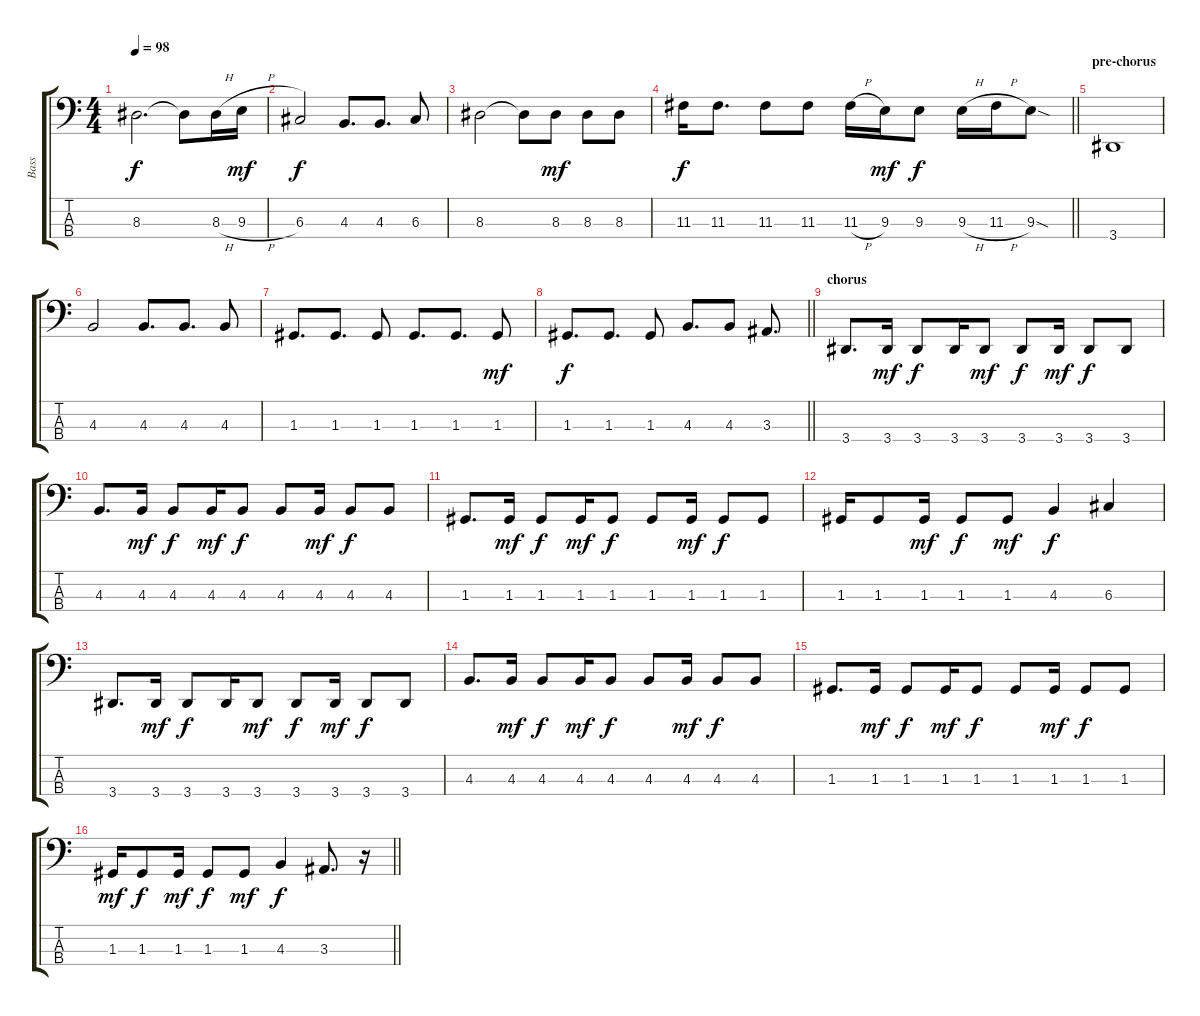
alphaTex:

\track ("Bass" "Bass") {instrument electricbassfinger}
\staff {score tabs}
\tuning (F2 C2 G1 C1) {hide}
\ts (4 4)
\tempo 98
\clef f4
\ks c
8.3.2{d dy f} 8.3{t}.8 8.3{h}.16 9.3{h}.16{dy mf} |
6.3.2{dy f} 4.3.8{d} 4.3.8{d} 6.3.8 |
8.3.2 8.3{t}.8 8.3.8{dy mf} 8.3.8 8.3.8 |
\barLineRight lightlight
11.3.16{dy f} 11.3.8{d} 11.3.8 11.3.8 11.3{h}.16 9.3.16{dy mf} 9.3.8{dy f} 9.3{h}.16 11.3{h}.16 9.3{sod}.8 |
\section ("" "pre-chorus")
3.4.1 |
4.3.2 4.3.8{d} 4.3.8{d} 4.3.8 |
1.3.8{d} 1.3.8{d} 1.3.8 1.3.8{d} 1.3.8{d} 1.3.8{dy mf} |
\barLineRight lightlight
1.3.8{d dy f} 1.3.8{d} 1.3.8 4.3.8{d} 4.3.8 3.3.8{d} |
\section ("" "chorus")
3.4.8{d} 3.4.16{dy mf} 3.4.8{dy f} 3.4.16 3.4.8{dy mf} 3.4.8{dy f} 3.4.16{dy mf} 3.4.8{dy f} 3.4.8 |
4.3.8{d} 4.3.16{dy mf} 4.3.8{dy f} 4.3.16{dy mf} 4.3.8{dy f} 4.3.8 4.3.16{dy mf} 4.3.8{dy f} 4.3.8 |
1.3.8{d} 1.3.16{dy mf} 1.3.8{dy f} 1.3.16{dy mf} 1.3.8{dy f} 1.3.8 1.3.16{dy mf} 1.3.8{dy f} 1.3.8 |
1.3.16 1.3.8 1.3.16{dy mf} 1.3.8{dy f} 1.3.8{dy mf} 4.3.4{dy f} 6.3.4 |
3.4.8{d} 3.4.16{dy mf} 3.4.8{dy f} 3.4.16 3.4.8{dy mf} 3.4.8{dy f} 3.4.16{dy mf} 3.4.8{dy f} 3.4.8 |
4.3.8{d} 4.3.16{dy mf} 4.3.8{dy f} 4.3.16{dy mf} 4.3.8{dy f} 4.3.8 4.3.16{dy mf} 4.3.8{dy f} 4.3.8 |
1.3.8{d} 1.3.16{dy mf} 1.3.8{dy f} 1.3.16{dy mf} 1.3.8{dy f} 1.3.8 1.3.16{dy mf} 1.3.8{dy f} 1.3.8 |
\barLineRight lightlight
1.3.16{dy mf} 1.3.8{dy f} 1.3.16{dy mf} 1.3.8{dy f} 1.3.8{dy mf} 4.3.4{dy f} 3.3.8{d} r.16
